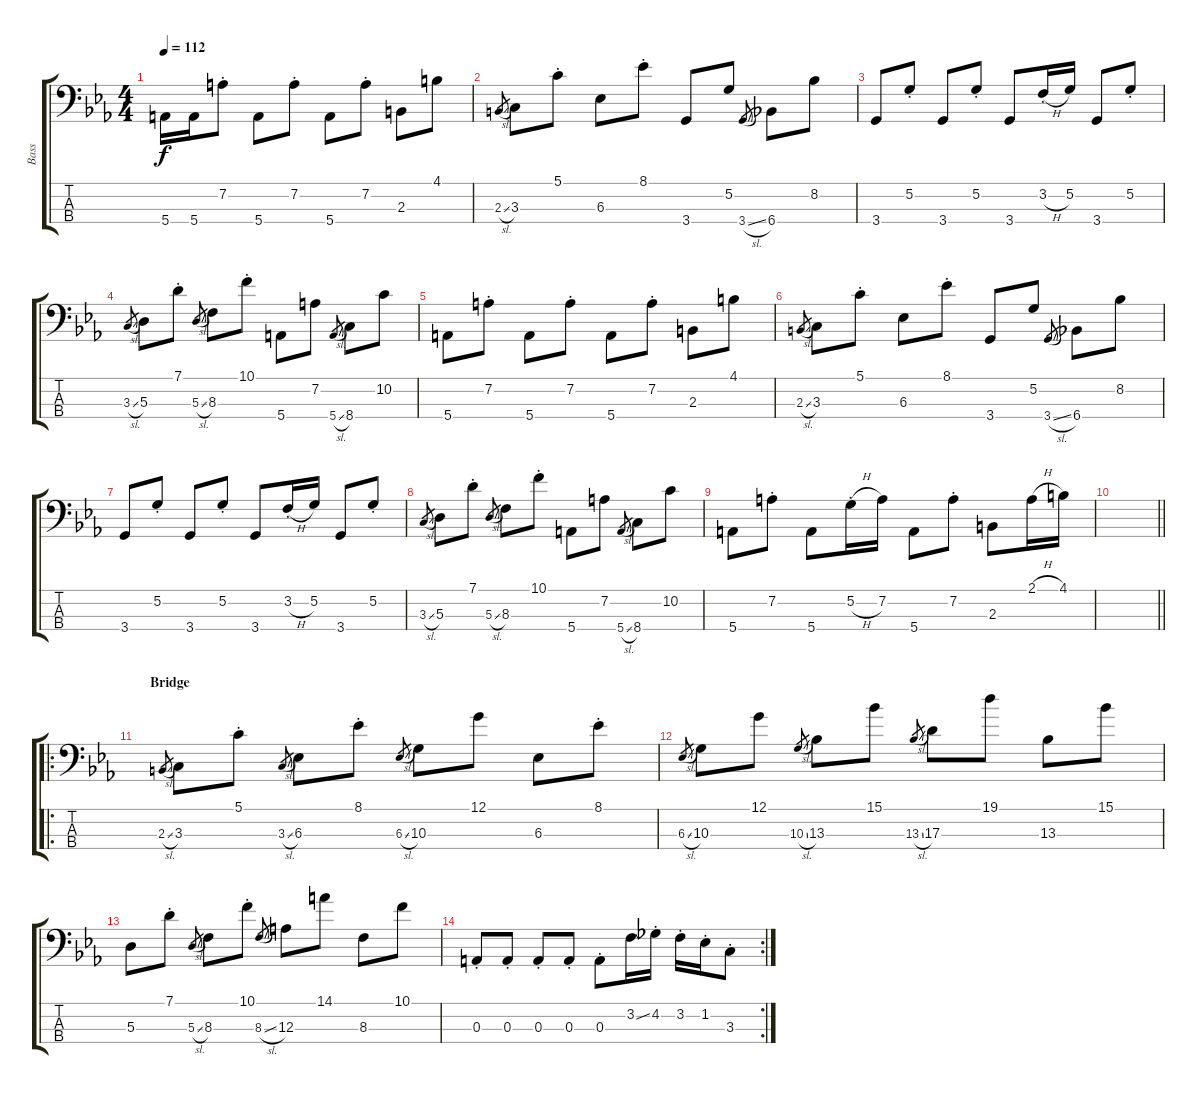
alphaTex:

\track ("Bass" "Bass") {instrument electricbassfinger}
\staff {score tabs}
\tuning (G2 D2 A1 E1) {hide}
\ts (4 4)
\tempo 112
\clef f4
\ks cminor
5.4.16{dy f} 5.4.16 7.2{st}.8 5.4.8 7.2{st}.8 5.4.8 7.2{st}.8 2.3.8 4.1.8 |
2.3{sl}.8{gr} 3.3.8 5.1{st}.8 6.3.8 8.1{st}.8 3.4.8 5.2.8 3.4{sl}.8{gr} 6.4.8 8.2.8 |
3.4.8 5.2{st}.8 3.4.8 5.2{st}.8 3.4.8 3.2{h st}.16 5.2.16 3.4.8 5.2{st}.8 |
3.3{sl}.8{gr} 5.3.8 7.1{st}.8 5.3{sl}.8{gr} 8.3.8 10.1{st}.8 5.4.8 7.2.8 5.4{sl}.8{gr} 8.4.8 10.2.8 |
5.4.8 7.2{st}.8 5.4.8 7.2{st}.8 5.4.8 7.2{st}.8 2.3.8 4.1.8 |
2.3{sl}.8{gr} 3.3.8 5.1{st}.8 6.3.8 8.1{st}.8 3.4.8 5.2.8 3.4{sl}.8{gr} 6.4.8 8.2.8 |
3.4.8 5.2{st}.8 3.4.8 5.2{st}.8 3.4.8 3.2{h st}.16 5.2.16 3.4.8 5.2{st}.8 |
3.3{sl}.8{gr} 5.3.8 7.1{st}.8 5.3{sl}.8{gr} 8.3.8 10.1{st}.8 5.4.8 7.2.8 5.4{sl}.8{gr} 8.4.8 10.2.8 |
5.4.8 7.2{st}.8 5.4.8 5.2{h st}.16 7.2.16 5.4.8 7.2{st}.8 2.3.8 2.1{h}.16 4.1.16 |
\barLineRight lightlight
|
\ro
\section ("" "Bridge")
2.3{sl}.8{gr} 3.3.8 5.1{st}.8 3.3{sl}.8{gr} 6.3.8 8.1{st}.8 6.3{sl}.8{gr} 10.3.8 12.1.8 6.3.8 8.1{st}.8 |
6.3{sl}.8{gr} 10.3.8 12.1.8 10.3{sl}.8{gr} 13.3.8 15.1.8 13.3{sl}.8{gr} 17.3.8 19.1.8 13.3.8 15.1.8 |
5.3.8 7.1{st}.8 5.3{sl}.8{gr} 8.3.8 10.1{st}.8 8.3{sl}.8{gr} 12.3.8 14.1.8 8.3.8 10.1.8 |
\rc 2
0.3{st}.8 0.3{st}.8 0.3{st}.8 0.3{st}.8 0.3{st}.8 3.2{ss}.16 4.2{st}.16 3.2{st}.16 1.2{st}.16 3.3{st}.8
